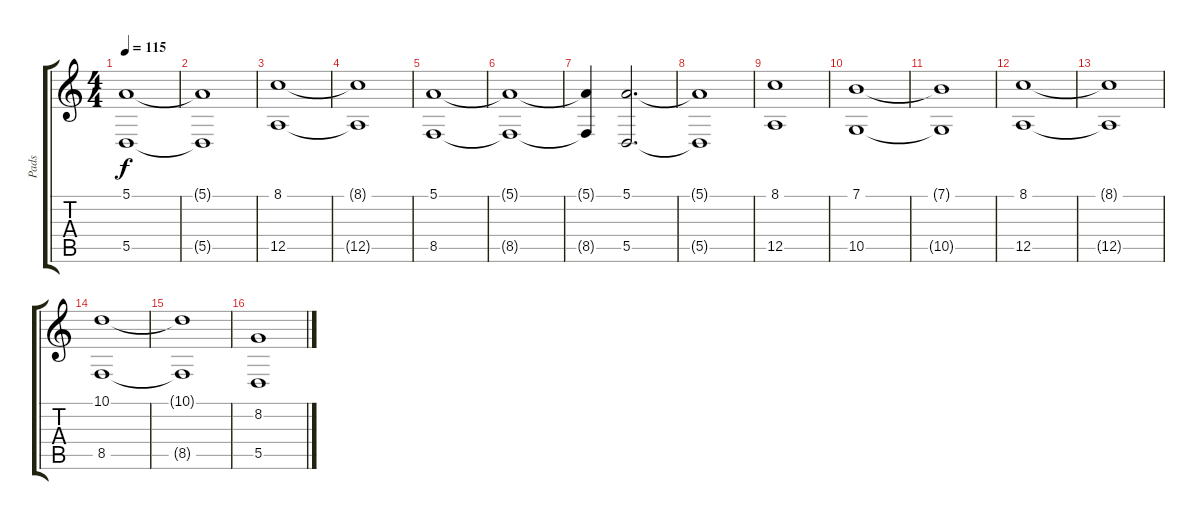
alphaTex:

\track ("Pads" "Pads") {instrument pad2warm}
\staff {score tabs}
\tuning (E4 B3 G3 D3 A2 E2) {hide}
\ts (4 4)
\tempo 115
\clef g2
\ks c
(5.1 5.5).1{dy f} |
(5.1{t} 5.5{t}).1 |
(8.1 12.5).1 |
(8.1{t} 12.5{t}).1 |
(5.1 8.5).1 |
(5.1{t} 8.5{t}).1 |
(5.1{t} 8.5{t}).4 (5.1 5.5).2{d} |
(5.1{t} 5.5{t}).1 |
(8.1 12.5).1 |
(7.1 10.5).1 |
(7.1{t} 10.5{t}).1 |
(8.1 12.5).1 |
(8.1{t} 12.5{t}).1 |
(10.1 8.5).1 |
(10.1{t} 8.5{t}).1 |
(8.2 5.5).1
